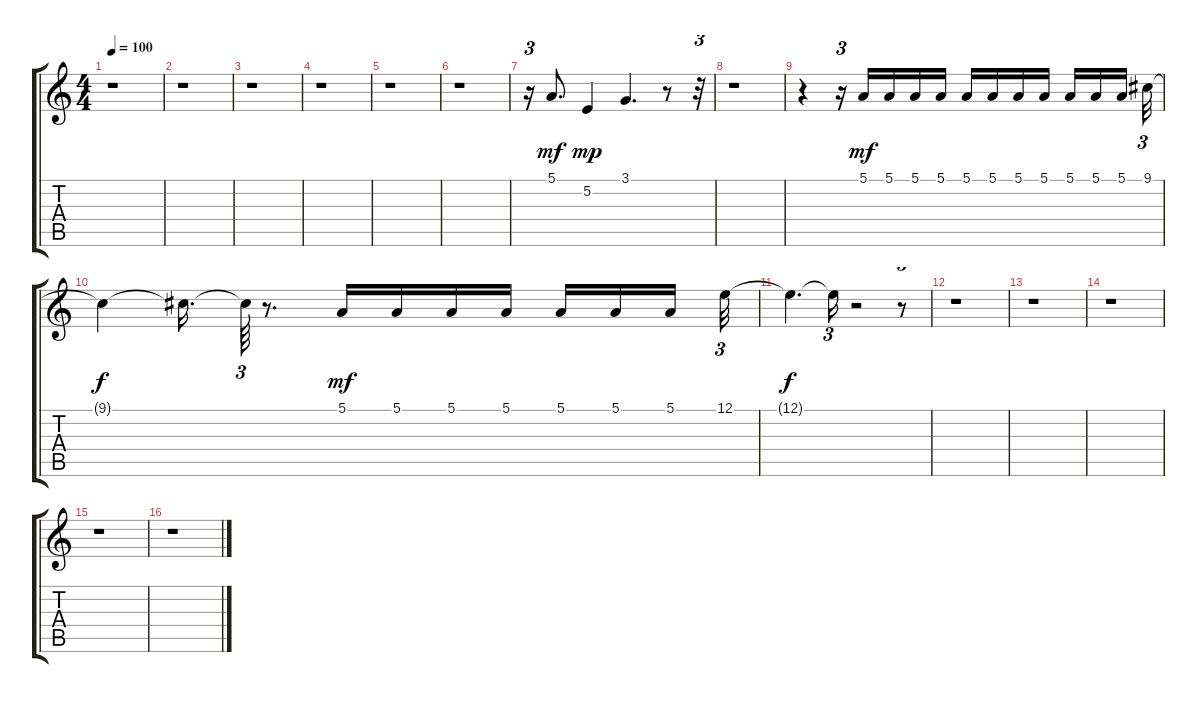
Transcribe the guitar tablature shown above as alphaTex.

\track "" {instrument synthbrass1}
\staff {score tabs}
\tuning (E4 B3 G3 D3 A2 E2) {hide}
\ts (4 4)
\tempo 100
\clef g2
\ks c
r.1{dy f} |
r.1 |
r.1 |
r.1 |
r.1 |
r.1 |
r.16{tu (3 2)} 5.1.8{d dy mf} 5.2.4{dy mp} 3.1.4{d} r.8 r.32{tu (3 2)} |
r.1 |
r.4 r.16{tu (3 2)} 5.1.16{dy mf} 5.1.16 5.1.16 5.1.16 5.1.16 5.1.16 5.1.16 5.1.16 5.1.16 5.1.16 5.1.16{beam splitsecondary} 9.1.32{tu (3 2)} |
9.1{t}.4{dy f} 9.1{t}.16{d} 9.1{t}.64{tu (3 2)} r.8{d} 5.1.16{dy mf} 5.1.16 5.1.16 5.1.16 5.1.16 5.1.16 5.1.16{beam splitsecondary} 12.1.32{tu (3 2)} |
12.1{t}.4{d dy f} 12.1{t}.16{tu (3 2)} r.2 r.8{tu (3 2)} |
r.1 |
r.1 |
r.1 |
r.1 |
r.1
